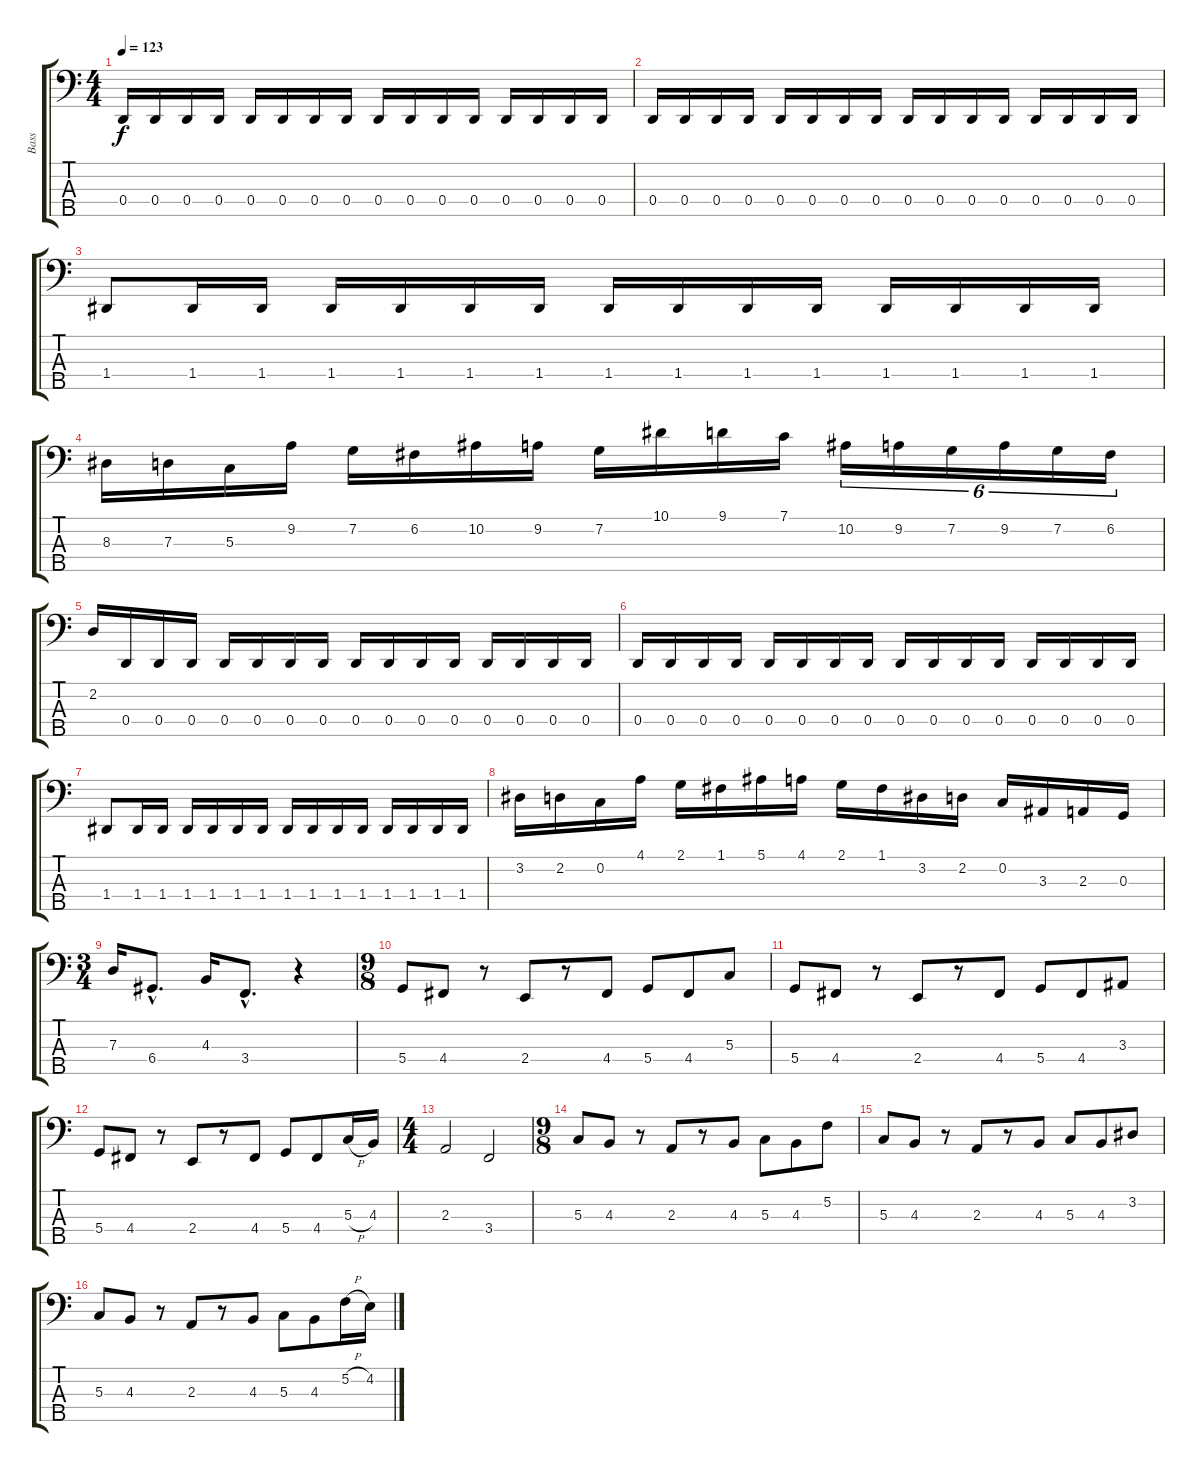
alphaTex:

\track ("Bass" "Bass") {instrument electricbassfinger}
\staff {score tabs}
\tuning (F2 C2 G1 D1 A0) {hide}
\ts (4 4)
\tempo 123
\clef f4
\ks c
0.4.16{dy f} 0.4.16 0.4.16 0.4.16 0.4.16 0.4.16 0.4.16 0.4.16 0.4.16 0.4.16 0.4.16 0.4.16 0.4.16 0.4.16 0.4.16 0.4.16 |
0.4.16 0.4.16 0.4.16 0.4.16 0.4.16 0.4.16 0.4.16 0.4.16 0.4.16 0.4.16 0.4.16 0.4.16 0.4.16 0.4.16 0.4.16 0.4.16 |
1.4.8 1.4.16 1.4.16 1.4.16 1.4.16 1.4.16 1.4.16 1.4.16 1.4.16 1.4.16 1.4.16 1.4.16 1.4.16 1.4.16 1.4.16 |
8.3.16 7.3.16 5.3.16 9.2.16 7.2.16 6.2.16 10.2.16 9.2.16 7.2.16 10.1.16 9.1.16 7.1.16 10.2.16{tu (6 4)} 9.2.16{tu (6 4)} 7.2.16{tu (6 4)} 9.2.16{tu (6 4)} 7.2.16{tu (6 4)} 6.2.16{tu (6 4)} |
2.2.16 0.4.16 0.4.16 0.4.16 0.4.16 0.4.16 0.4.16 0.4.16 0.4.16 0.4.16 0.4.16 0.4.16 0.4.16 0.4.16 0.4.16 0.4.16 |
0.4.16 0.4.16 0.4.16 0.4.16 0.4.16 0.4.16 0.4.16 0.4.16 0.4.16 0.4.16 0.4.16 0.4.16 0.4.16 0.4.16 0.4.16 0.4.16 |
1.4.8 1.4.16 1.4.16 1.4.16 1.4.16 1.4.16 1.4.16 1.4.16 1.4.16 1.4.16 1.4.16 1.4.16 1.4.16 1.4.16 1.4.16 |
3.2.16 2.2.16 0.2.16 4.1.16 2.1.16 1.1.16 5.1.16 4.1.16 2.1.16 1.1.16 3.2.16 2.2.16 0.2.16 3.3.16 2.3.16 0.3.16 |
\ts (3 4)
7.3.16 6.4{hac}.8{d} 4.3.16 3.4{hac}.8{d} r.4 |
\ts (9 8)
5.4.8 4.4.8 r.8 2.4.8 r.8 4.4.8 5.4.8 4.4.8 5.3.8 |
5.4.8 4.4.8 r.8 2.4.8 r.8 4.4.8 5.4.8 4.4.8 3.3.8 |
5.4.8 4.4.8 r.8 2.4.8 r.8 4.4.8 5.4.8 4.4.8 5.3{h}.16 4.3.16 |
\ts (4 4)
2.3.2 3.4.2 |
\ts (9 8)
5.3.8 4.3.8 r.8 2.3.8 r.8 4.3.8 5.3.8 4.3.8 5.2.8 |
5.3.8 4.3.8 r.8 2.3.8 r.8 4.3.8 5.3.8 4.3.8 3.2.8 |
5.3.8 4.3.8 r.8 2.3.8 r.8 4.3.8 5.3.8 4.3.8 5.2{h}.16 4.2.16
